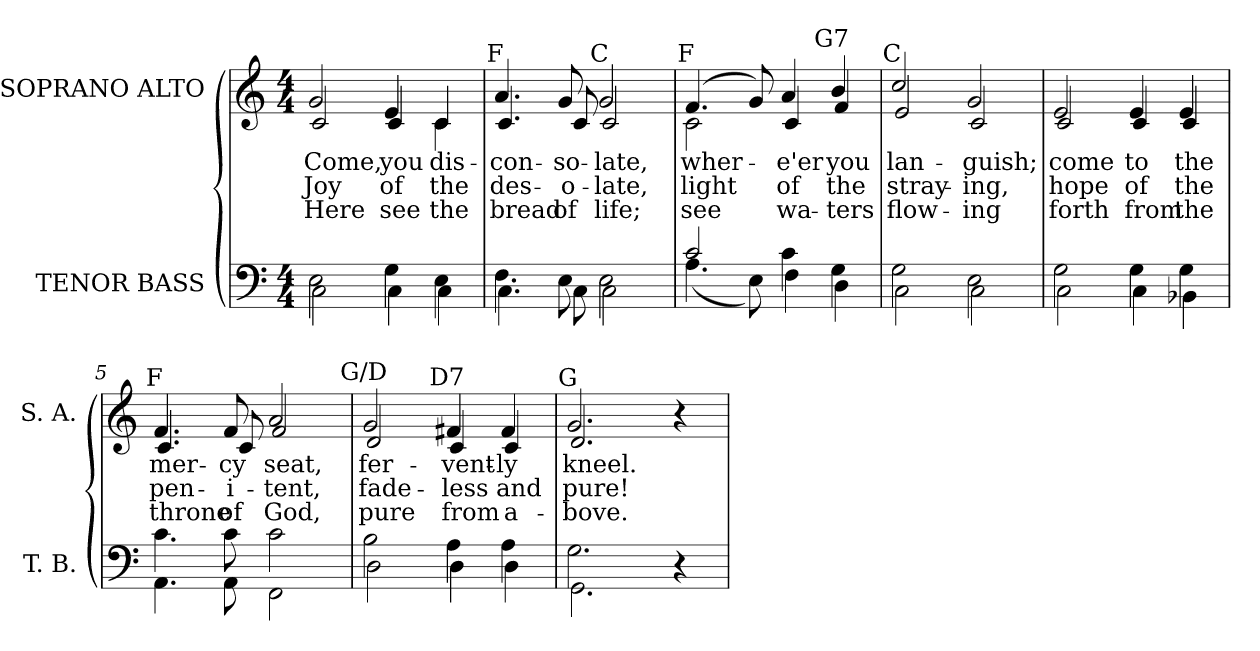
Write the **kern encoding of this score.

**kern	**kern	**text	**text	**text
*part2	*part1	*part1	*part1	*part1
*staff2	*staff1	*staff1	*staff1	*staff1
*I"TENOR BASS	*I"SOPRANO ALTO	*	*	*
*I'T. B.	*I'S. A.	*	*	*
!!LO:PB:g=z
*clefF4	*clefG2	*	*	*
*k[]	*k[]	*	*	*
*C:	*C:	*	*	*
*M4/4	*M4/4	*	*	*
=	=	=	=	=
*^	*	*	*	*
!	!	!LO:TX:a:cj:t=C	!	!	!
!	!	!LO:TX:b:cj:t=1	!	!	!
!	!	!LO:TX:b:cj:t=2	!	!	!
!	!	!LO:TX:b:cj:t=3	!	!	!
!	!	!	!LO:LY:b:color=#000000	!LO:LY:b:color=#000000	!LO:LY:b:color=#000000
*	*	*^	*	*	*
2Ei\	2Ci\	2gi/	2ci/	Come,	Joy	Here
!	!	!	!	!LO:LY:b:color=#000000	!LO:LY:b:color=#000000	!LO:LY:b:color=#000000
4Gi\	4Ci\	4ei/	4ci/	you	of	see
!	!	!	!	!LO:LY:b:color=#000000	!LO:LY:b:color=#000000	!LO:LY:b:color=#000000
4Ei\	4Ci\	4ci/	4ci\	dis-	the	the
=1	=1	=1	=1	=1	=1	=1
!	!	!LO:TX:a:cj:t=F	!	!	!	!
!	!	!	!	!LO:LY:b:color=#000000	!LO:LY:b:color=#000000	!LO:LY:b:color=#000000
4.Fi\	4.Ci\	4.ai/	4.ci/	-con-	des-	bread
!	!	!	!	!LO:LY:b:color=#000000	!LO:LY:b:color=#000000	!LO:LY:b:color=#000000
8Ei\	8Ci\	8gi/	8ci/	-so-	-o-	of
!	!	!LO:TX:a:cj:t=C	!	!	!	!
!	!	!	!	!LO:LY:b:color=#000000	!LO:LY:b:color=#000000	!LO:LY:b:color=#000000
2Ei\	2Ci\	2gi/	2ci/	-late,	-late,	life;
=2	=2	=2	=2	=2	=2	=2
!	!	!LO:TX:a:cj:t=F	!	!	!	!
!	!	!	!	!LO:LY:b:color=#000000	!LO:LY:b:color=#000000	!LO:LY:b:color=#000000
2ci/	(4.Ai\	(4.fi/	2ci\	wher-	light	see
.	8Ei\)	8gi/)	.	.	.	.
!	!	!	!	!LO:LY:b:color=#000000	!LO:LY:b:color=#000000	!LO:LY:b:color=#000000
4ci\	4Fi\	4ai/	4ci/	-e'er	of	wa-
!	!	!LO:TX:a:cj:t=G7	!	!	!	!
!	!	!	!	!LO:LY:b:color=#000000	!LO:LY:b:color=#000000	!LO:LY:b:color=#000000
4Gi\	4Di\	4bi/	4fi/	you	the	-ters
=3	=3	=3	=3	=3	=3	=3
!	!	!LO:TX:a:cj:t=C	!	!	!	!
!	!	!	!	!LO:LY:b:color=#000000	!LO:LY:b:color=#000000	!LO:LY:b:color=#000000
2Gi\	2Ci\	2cci/	2ei/	lan-	stray-	flow-
!	!	!	!	!LO:LY:b:color=#000000	!LO:LY:b:color=#000000	!LO:LY:b:color=#000000
2Ei\	2Ci\	2gi/	2ci/	-guish;	-ing,	-ing
!!LO:LB:g=z	!!
=4	=4	=4	=4	=4	=4	=4
!	!	!	!	!LO:LY:b:color=#000000	!LO:LY:b:color=#000000	!LO:LY:b:color=#000000
2Gi\	2Ci\	2ei/	2ci/	come	hope	forth
!	!	!	!	!LO:LY:b:color=#000000	!LO:LY:b:color=#000000	!LO:LY:b:color=#000000
4Gi\	4Ci\	4ei/	4ci/	to	of	from
!	!	!	!	!LO:LY:b:color=#000000	!LO:LY:b:color=#000000	!LO:LY:b:color=#000000
4Gi\	4BB-Xi\	4ei/	4ci/	the	the	the
=5	=5	=5	=5	=5	=5	=5
!	!	!LO:TX:a:cj:t=F	!	!	!	!
!	!	!	!	!LO:LY:b:color=#000000	!LO:LY:b:color=#000000	!LO:LY:b:color=#000000
4.ci\	4.AAi\	4.fi/	4.ci/	mer-	pen-	throne
!	!	!	!	!LO:LY:b:color=#000000	!LO:LY:b:color=#000000	!LO:LY:b:color=#000000
8ci\	8AAi\	8fi/	8ci/	-cy	-i-	of
!	!	!	!	!LO:LY:b:color=#000000	!LO:LY:b:color=#000000	!LO:LY:b:color=#000000
2ci\	2FFi\	2ai/	2fi/	seat,	-tent,	God,
=6	=6	=6	=6	=6	=6	=6
!	!	!LO:TX:a:cj:t=G/D	!	!	!	!
!	!	!	!	!LO:LY:b:color=#000000	!LO:LY:b:color=#000000	!LO:LY:b:color=#000000
2Bi\	2Di\	2gi/	2di/	fer-	fade-	pure
!	!	!LO:TX:a:cj:t=D7	!	!	!	!
!	!	!	!	!LO:LY:b:color=#000000	!LO:LY:b:color=#000000	!LO:LY:b:color=#000000
4Ai\	4Di\	4f#Xi/	4ci/	-vent-	-less	from
!	!	!	!	!LO:LY:b:color=#000000	!LO:LY:b:color=#000000	!LO:LY:b:color=#000000
4Ai\	4Di\	4f#i/	4ci/	-ly	and	a-
=7	=7	=7	=7	=7	=7	=7
!	!	!LO:TX:a:cj:t=G	!	!	!	!
!	!	!	!	!LO:LY:b:color=#000000	!LO:LY:b:color=#000000	!LO:LY:b:color=#000000
2.Gi\	2.GGi\	2.gi/	2.di/	kneel.	pure!	-bove.
4r	4ryy	4r	4ryy	.	.	.
*v	*v	*	*	*	*	*
*	*v	*v	*	*	*
=	=	=	=	=
*-	*-	*-	*-	*-
